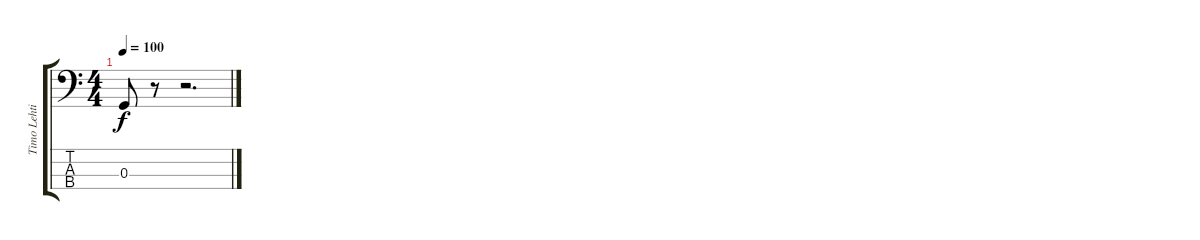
\track ("Timo Lehtinen " "Timo Lehti") {instrument slapbass1}
\staff {score tabs}
\tuning (F2 C2 G1 D1) {hide}
\ts (4 4)
\tempo 100
\clef f4
\ks c
0.3.8{dy f} r.8 r.2{d}
